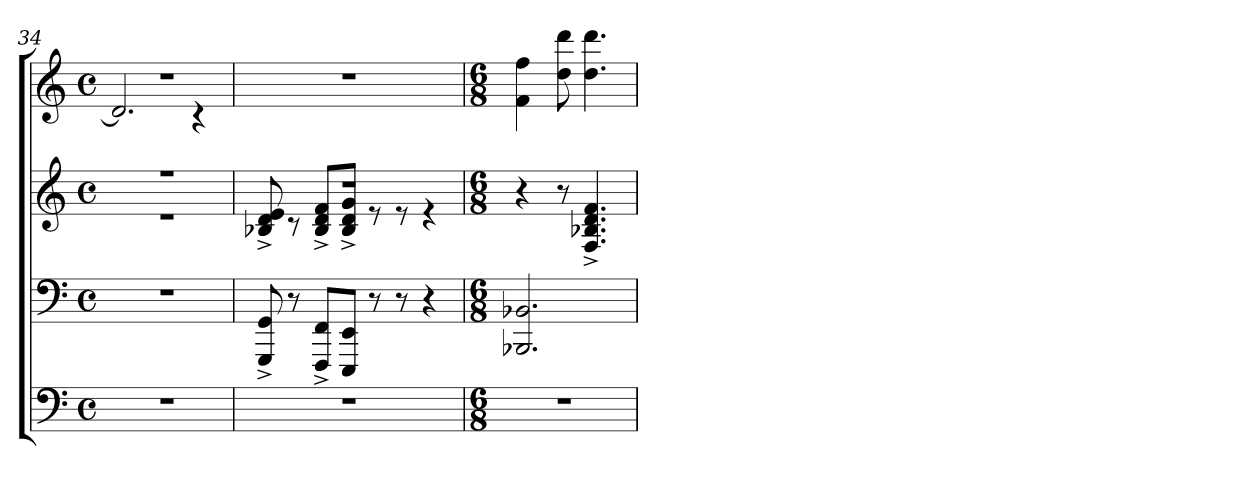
**kern	**kern	**kern	**kern
*part3	*part2	*part2	*part1
*staff4	*staff3	*staff2	*staff1
*clefF4	*clefF4	*clefG2	*clefG2
*k[]	*k[]	*k[]	*k[]
*M4/4	*M4/4	*M4/4	*M4/4
*met(c)	*met(c)	*met(c)	*met(c)
=34	=34	=34	=34
*	*	*^	*^
1r	1r	1r	1r	1r	2.d/]
.	.	.	.	.	4r
*	*	*	*	*v	*v
=35	=35	=35	=35	=35
1r	8GGG/^> 8GG/^>	1r	8B-X/^> 8d/^> 8e/^>	1r
.	8r	.	8r	.
.	8FFF^>/ 8FF^>/L	.	8B-^>/ 8d^>/ 8f^>/L	.
.	8EEE/ 8EE/J	.	8B-^>/ 8d^>/ 8g^>/J	.
.	8r	.	8r	.
.	8r	.	8r	.
.	4r	.	4r	.
*	*	*v	*v	*
=36	=36	=36	=36
*M6/8	*M6/8	*M6/8	*M6/8
2.r	2.BBB-X/ 2.BB-X/	4r	4f\ 4ff\
.	.	8r	8dd\ 8ddd\
.	.	4.F/^> 4.B-X/^> 4.d/^> 4.f/^>	4.dd\ 4.ddd\
=	=	=	=
*-	*-	*-	*-
